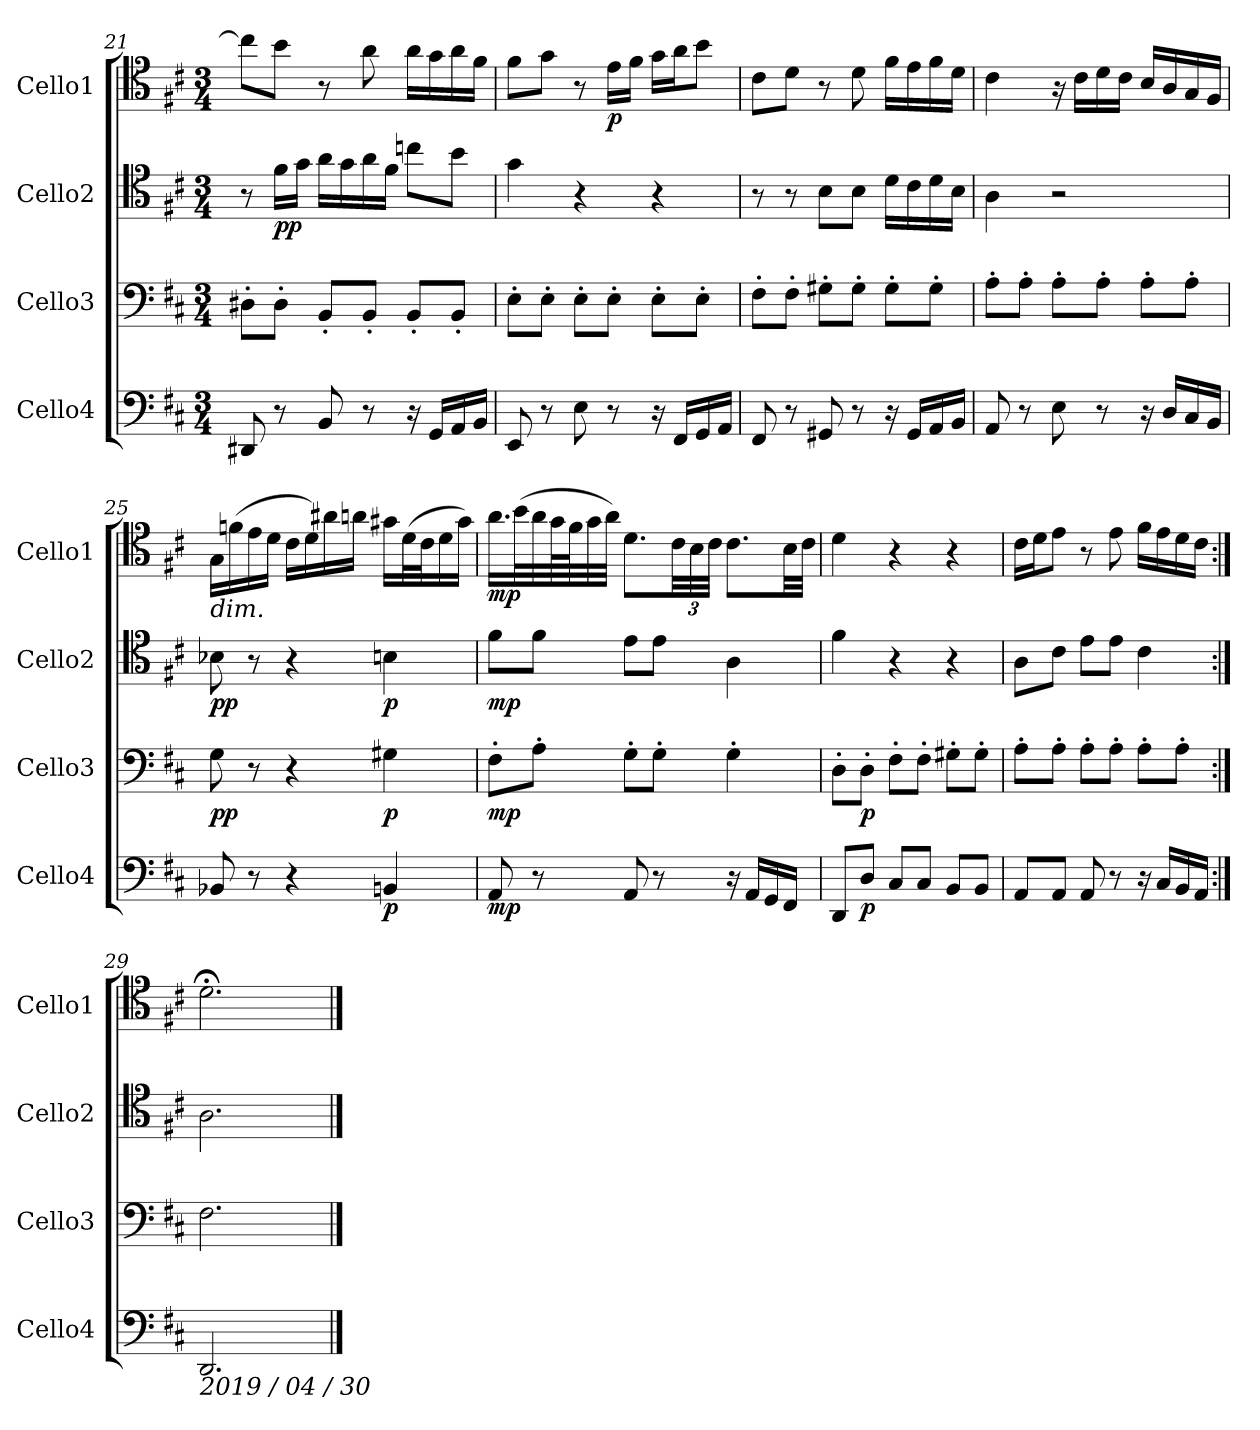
**kern	**dynam	**kern	**dynam	**kern	**dynam	**kern	**dynam
*part4	*part4	*part3	*part3	*part2	*part2	*part1	*part1
*staff4	*staff4	*staff3	*staff3	*staff2	*staff2	*staff1	*staff1
*I"Cello4	*	*I"Cello3	*	*I"Cello2	*	*I"Cello1	*
*I'Cello4	*	*I'Cello3	*	*I'Cello2	*	*I'Cello1	*
*clefF4	*	*clefF4	*	*clefC4	*	*clefC4	*
*k[f#c#]	*	*k[f#c#]	*	*k[f#c#]	*	*k[f#c#]	*
*M3/4	*	*M3/4	*	*M3/4	*	*M3/4	*
=21	=21	=21	=21	=21	=21	=21	=21
8DD#X/	.	8D#X'\L	.	8r	.	8cc\L]	.
!	!	!	!	!	!LO:DY:b	!	!
8r	.	8D#'\J	.	16f#\LL	pp	8b\J	.
.	.	.	.	16g\JJ	.	.	.
8BB/	.	8BB'/L	.	16a\LL	.	8r	.
.	.	.	.	16g\	.	.	.
8r	.	8BB'/J	.	16a\	.	8a\	.
.	.	.	.	16f#\JJ	.	.	.
16r	.	8BB'/L	.	8ccn\L	.	16a\LL	.
16GG/LL	.	.	.	.	.	16g\	.
16AA/	.	8BB'/J	.	8b\J	.	16a\	.
16BB/JJ	.	.	.	.	.	16f#\JJ	.
=22	=22	=22	=22	=22	=22	=22	=22
8EE/	.	8E'\L	.	4g\	.	8f#\L	.
8r	.	8E'\J	.	.	.	8g\J	.
8E\	.	8E'\L	.	4r	.	8r	.
!	!	!	!	!	!	!	!LO:DY:b
8r	.	8E'\J	.	.	.	16e\LL	p
.	.	.	.	.	.	16f#\JJ	.
16r	.	8E'\L	.	4r	.	16g\LL	.
16FF#/LL	.	.	.	.	.	16a\J	.
16GG/	.	8E'\J	.	.	.	8b\J	.
16AA/JJ	.	.	.	.	.	.	.
!!LO:LB:g=z
=23	=23	=23	=23	=23	=23	=23	=23
8FF#/	.	8F#'\L	.	8r	.	8c#\L	.
8r	.	8F#'\J	.	8r	.	8d\J	.
8GG#X/	.	8G#X'\L	.	8B\L	.	8r	.
8r	.	8G#'\J	.	8B\J	.	8d\	.
16r	.	8G#'\L	.	16d\LL	.	16f#\LL	.
16GG#/LL	.	.	.	16c#\	.	16e\	.
16AA/	.	8G#'\J	.	16d\	.	16f#\	.
16BB/JJ	.	.	.	16B\JJ	.	16d\JJ	.
=24	=24	=24	=24	=24	=24	=24	=24
8AA/	.	8A'\L	.	4A\	.	4c#\	.
8r	.	8A'\J	.	.	.	.	.
8E\	.	8A'\L	.	2r	.	16r	.
.	.	.	.	.	.	16c#\LL	.
8r	.	8A'\J	.	.	.	16d\	.
.	.	.	.	.	.	16c#\JJ	.
16r	.	8A'\L	.	.	.	16B/LL	.
16D/LL	.	.	.	.	.	16A/	.
16C#/	.	8A'\J	.	.	.	16G/	.
16BB/JJ	.	.	.	.	.	16F#/JJ	.
=25	=25	=25	=25	=25	=25	=25	=25
*	*	*	*	*	*	*MM28	*
!	!	!	!	!	!	!LO:TX:b:i:t=dim.	!
!	!	!	!LO:DY:b	!	!LO:DY:b	!	!
8BB-X/	.	8G\	pp	8B-X\	pp	16G\LL	.
.	.	.	.	.	.	(>16fn\	.
8r	.	8r	.	8r	.	16e\	.
.	.	.	.	.	.	16d\JJ	.
4r	.	4r	.	4r	.	16c#\LL	.
.	.	.	.	.	.	16d\)	.
.	.	.	.	.	.	16a#X\	.
.	.	.	.	.	.	16an\JJ	.
!	!LO:DY:b	!	!LO:DY:b	!	!LO:DY:b	!	!
4BBn/	p	4G#X\	p	4Bn\	p	16g#X\LL	.
.	.	.	.	.	.	(>32d\L	.
.	.	.	.	.	.	32c#\J	.
.	.	.	.	.	.	16d\	.
.	.	.	.	.	.	16g#\JJ)	.
!!LO:LB:g=z
=26	=26	=26	=26	=26	=26	=26	=26
*	*	*	*	*	*	*MM25	*
!	!LO:DY:b	!	!LO:DY:b	!	!LO:DY:b	!	!LO:DY:b
8AA/	mp	8F#'\L	mp	8f#\L	mp	16.a\LL	mp
.	.	.	.	.	.	(>32b\L	.
8r	.	8A'\J	.	8f#\J	.	32a\	.
.	.	.	.	.	.	64g\L	.
.	.	.	.	.	.	64f#\J	.
.	.	.	.	.	.	32g\	.
.	.	.	.	.	.	32a\JJJ)	.
8AA/	.	8G'\L	.	8e\L	.	8.d\L	.
8r	.	8G'\J	.	8e\J	.	.	.
*	*	*	*	*	*	*Xbrackettup	*
.	.	.	.	.	.	48c#\LL	.
.	.	.	.	.	.	48B\	.
.	.	.	.	.	.	48c#\JJJ	.
16r	.	4G'\	.	4A\	.	8.c#\L	.
16AA/LL	.	.	.	.	.	.	.
16GG/	.	.	.	.	.	.	.
16FF#/JJ	.	.	.	.	.	32B\LL	.
.	.	.	.	.	.	32c#\JJJ	.
=27	=27	=27	=27	=27	=27	=27	=27
*	*	*	*	*	*	*MM30	*
8DD/L	.	8D'\L	.	4f#\	.	4d\	.
!	!LO:DY:b	!	!LO:DY:b	!	!	!	!
8D/J	p	8D'\J	p	.	.	.	.
8C#/L	.	8F#'\L	.	4r	.	4r	.
8C#/J	.	8F#'\J	.	.	.	.	.
8BB/L	.	8G#X'\L	.	4r	.	4r	.
8BB/J	.	8G#'\J	.	.	.	.	.
=28	=28	=28	=28	=28	=28	=28	=28
8AA/L	.	8A'\L	.	8A\L	.	16c#\LL	.
.	.	.	.	.	.	16d\J	.
8AA/J	.	8A'\J	.	8c#\J	.	8e\J	.
8AA/	.	8A'\L	.	8e\L	.	8r	.
8r	.	8A'\J	.	8e\J	.	8e\	.
16r	.	8A'\L	.	4c#\	.	16f#\LL	.
16C#/LL	.	.	.	.	.	16e\	.
16BB/	.	8A'\J	.	.	.	16d\	.
16AA/JJ	.	.	.	.	.	16c#\JJ	.
=29:|!	=29:|!	=29:|!	=29:|!	=29:|!	=29:|!	=29:|!	=29:|!
!LO:TX:b:i:t=2019 / 04 / 30	!	!	!	!	!	!	!
2.DD/	.	2.F#\	.	2.A\	.	2.d;<\	.
==	==	==	==	==	==	==	==
*-	*-	*-	*-	*-	*-	*-	*-
